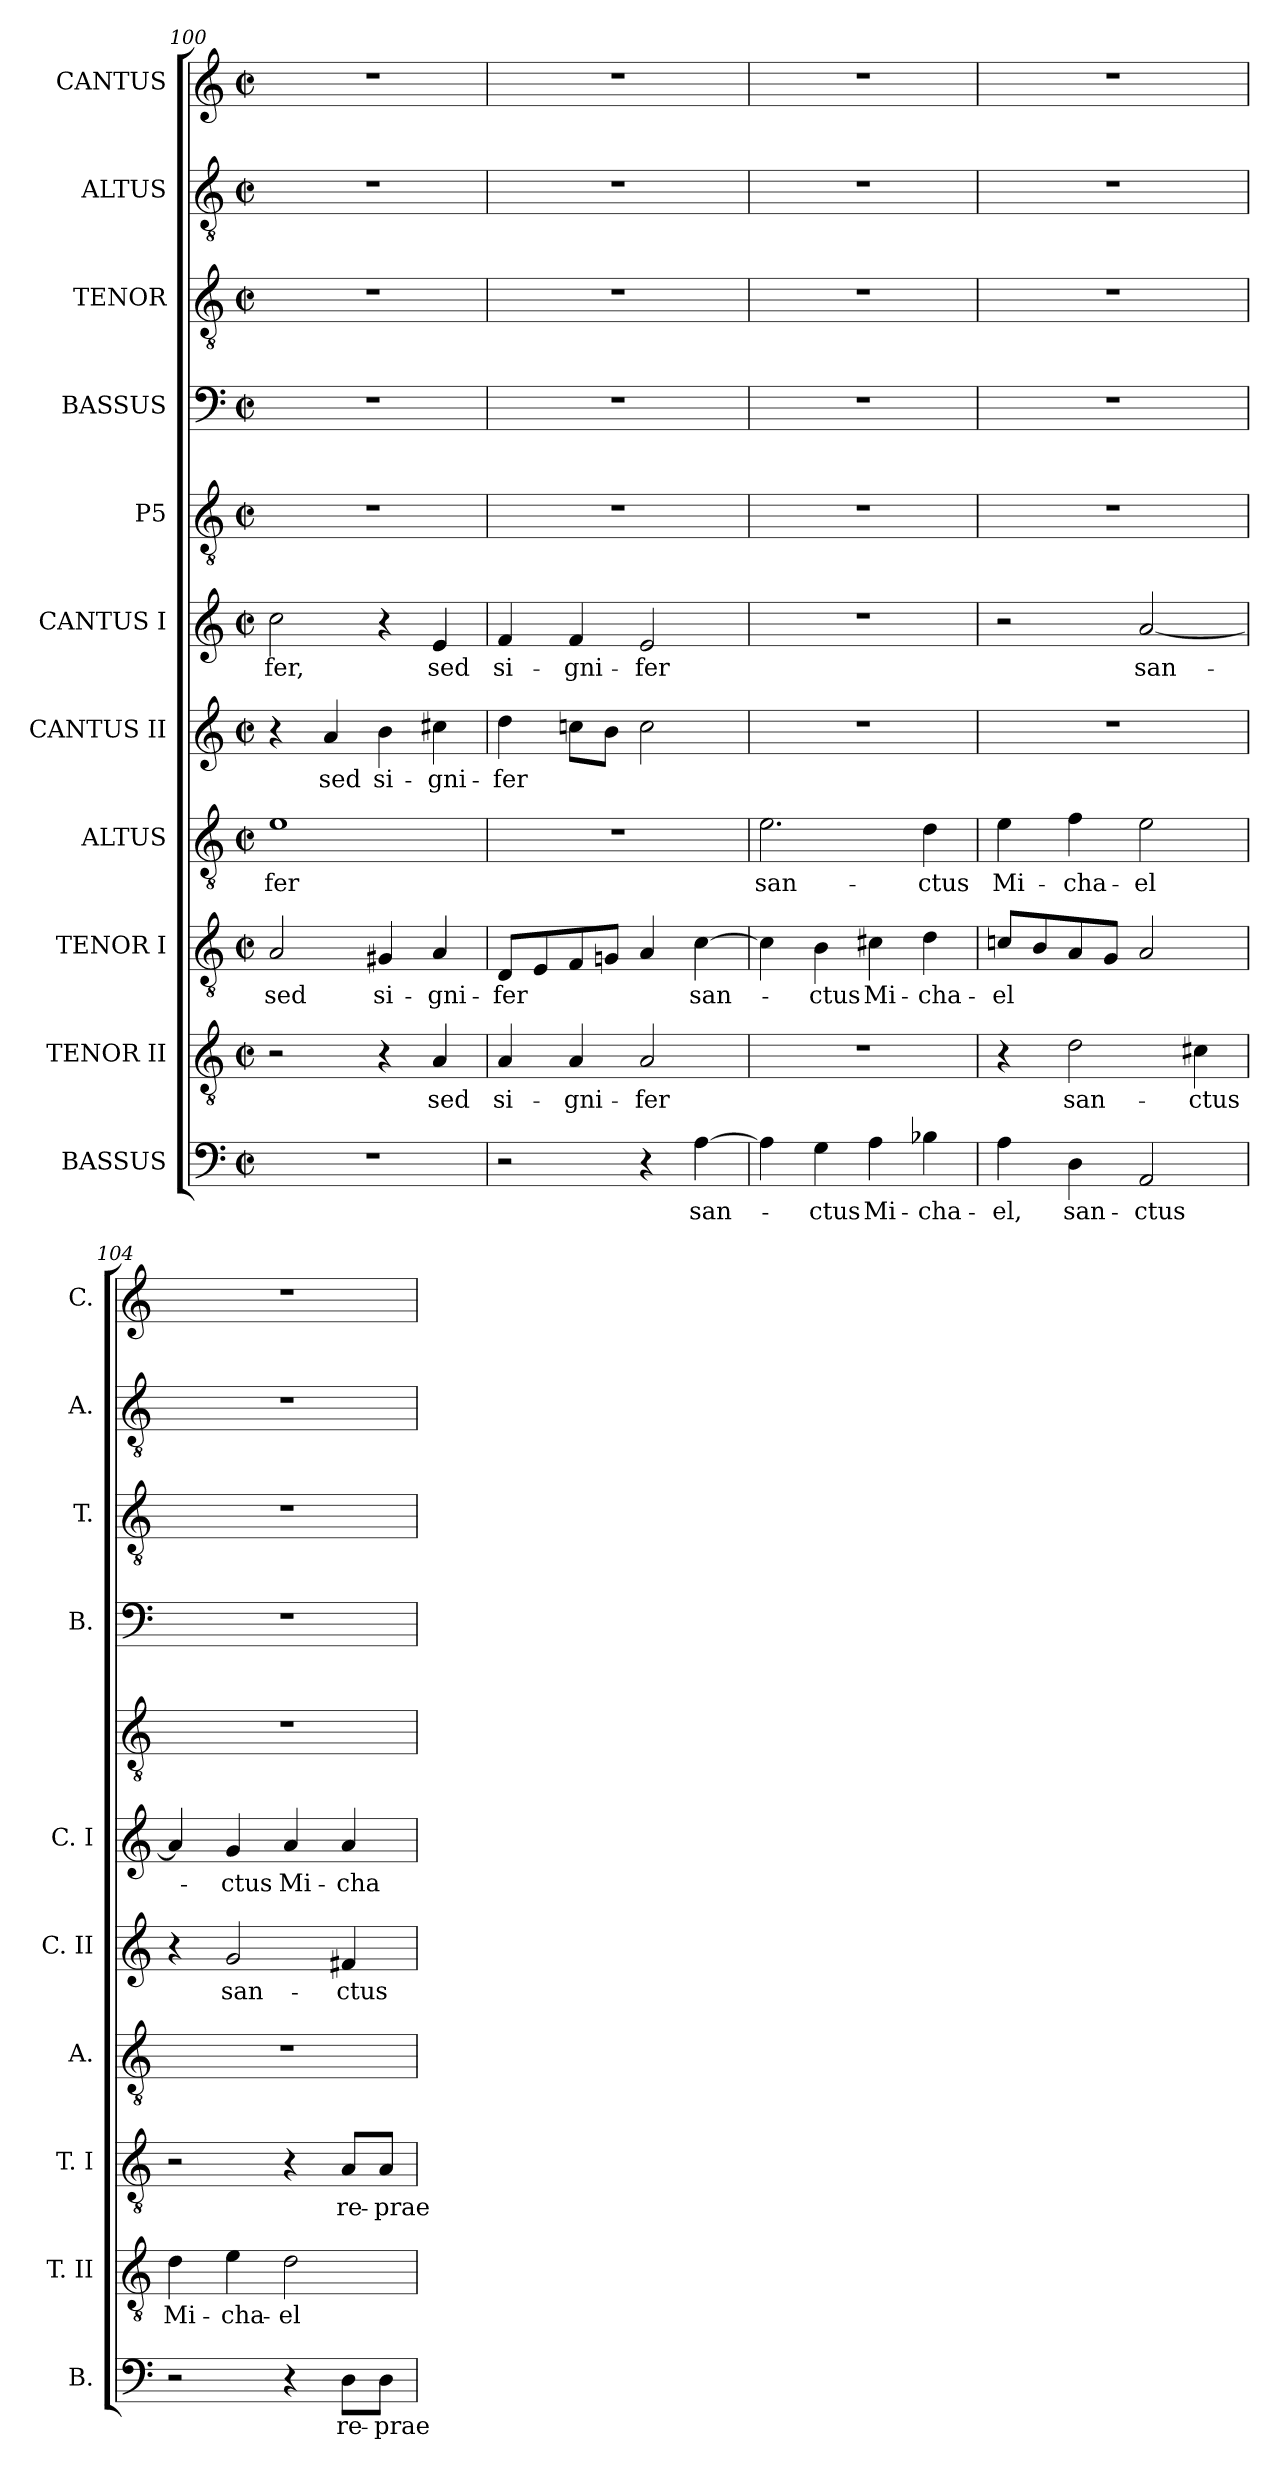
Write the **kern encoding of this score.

**kern	**text	**kern	**text	**kern	**text	**kern	**text	**kern	**text	**kern	**text	**kern	**kern	**kern	**kern	**kern
*part11	*part11	*part10	*part10	*part9	*part9	*part8	*part8	*part7	*part7	*part6	*part6	*part5	*part4	*part3	*part2	*part1
*staff11	*staff11	*staff10	*staff10	*staff9	*staff9	*staff8	*staff8	*staff7	*staff7	*staff6	*staff6	*staff5	*staff4	*staff3	*staff2	*staff1
*I"BASSUS	*	*I"TENOR II	*	*I"TENOR I	*	*I"ALTUS	*	*I"CANTUS II	*	*I"CANTUS I	*	*I"P5	*I"BASSUS	*I"TENOR	*I"ALTUS	*I"CANTUS
*I'B.	*	*I'T. II	*	*I'T. I	*	*I'A.	*	*I'C. II	*	*I'C. I	*	*	*I'B.	*I'T.	*I'A.	*I'C.
*clefF4	*	*clefGv2	*	*clefGv2	*	*clefGv2	*	*clefG2	*	*clefG2	*	*clefGv2	*clefF4	*clefGv2	*clefGv2	*clefG2
*	*	*ITrd7c12	*	*ITrd7c12	*	*ITrd7c12	*	*	*	*	*	*ITrd7c12	*	*ITrd7c12	*ITrd7c12	*
*k[]	*	*k[]	*	*k[]	*	*k[]	*	*k[]	*	*k[]	*	*k[]	*k[]	*k[]	*k[]	*k[]
*a:	*	*a:	*	*a:	*	*a:	*	*a:	*	*a:	*	*a:	*a:	*a:	*a:	*a:
*M2/2	*	*M2/2	*	*M2/2	*	*M2/2	*	*M2/2	*	*M2/2	*	*M2/2	*M2/2	*M2/2	*M2/2	*M2/2
*met(c|)	*	*met(c|)	*	*met(c|)	*	*met(c|)	*	*met(c|)	*	*met(c|)	*	*met(c|)	*met(c|)	*met(c|)	*met(c|)	*met(c|)
=100	=100	=100	=100	=100	=100	=100	=100	=100	=100	=100	=100	=100	=100	=100	=100	=100
!	!	!	!	!	!LO:LY:b:color=#000000	!	!	!	!	!	!	!	!	!	!	!
!	!	!	!	!	!	!	!LO:LY:b:color=#000000	!	!	!	!	!	!	!	!	!
!	!	!	!	!	!	!	!	!	!	!	!LO:LY:b:color=#000000	!	!	!	!	!
1r	.	2r	.	2AAi/	sed	1Ei	-fer	4r	.	2cci\	-fer,	1r	1r	1r	1r	1r
!	!	!	!	!	!	!	!	!	!LO:LY:b:color=#000000	!	!	!	!	!	!	!
.	.	.	.	.	.	.	.	4ai/	sed	.	.	.	.	.	.	.
!	!	!	!	!	!LO:LY:b:color=#000000	!	!	!	!	!	!	!	!	!	!	!
!	!	!	!	!	!	!	!	!	!LO:LY:b:color=#000000	!	!	!	!	!	!	!
.	.	4r	.	4GG#Xi/	si-	.	.	4bi\	si-	4r	.	.	.	.	.	.
!	!	!	!LO:LY:b:color=#000000	!	!	!	!	!	!	!	!	!	!	!	!	!
!	!	!	!	!	!LO:LY:b:color=#000000	!	!	!	!	!	!	!	!	!	!	!
!	!	!	!	!	!	!	!	!	!LO:LY:b:color=#000000	!	!	!	!	!	!	!
!	!	!	!	!	!	!	!	!	!	!	!LO:LY:b:color=#000000	!	!	!	!	!
.	.	4AAi/	sed	4AAi/	-gni-	.	.	4cc#Xi\	-gni-	4ei/	sed	.	.	.	.	.
=101	=101	=101	=101	=101	=101	=101	=101	=101	=101	=101	=101	=101	=101	=101	=101	=101
!	!	!	!LO:LY:b:color=#000000	!	!	!	!	!	!	!	!	!	!	!	!	!
!	!	!	!	!	!LO:LY:b:color=#000000	!	!	!	!	!	!	!	!	!	!	!
!	!	!	!	!	!	!	!	!	!LO:LY:b:color=#000000	!	!	!	!	!	!	!
!	!	!	!	!	!	!	!	!	!	!	!LO:LY:b:color=#000000	!	!	!	!	!
2r	.	4AAi/	si-	8DDi/L	-fer	1r	.	4ddi\	-fer	4fi/	si-	1r	1r	1r	1r	1r
.	.	.	.	8EEi/	.	.	.	.	.	.	.	.	.	.	.	.
!	!	!	!LO:LY:b:color=#000000	!	!	!	!	!	!	!	!	!	!	!	!	!
!	!	!	!	!	!	!	!	!	!	!	!LO:LY:b:color=#000000	!	!	!	!	!
.	.	4AAi/	-gni-	8FFi/	.	.	.	8ccni\L	.	4fi/	-gni-	.	.	.	.	.
.	.	.	.	8GGni/J	.	.	.	8bi\J	.	.	.	.	.	.	.	.
!	!	!	!LO:LY:b:color=#000000	!	!	!	!	!	!	!	!	!	!	!	!	!
!	!	!	!	!	!	!	!	!	!	!	!LO:LY:b:color=#000000	!	!	!	!	!
4r	.	2AAi/	-fer	4AAi/	.	.	.	2cci\	.	2ei/	-fer	.	.	.	.	.
!	!LO:LY:b:color=#000000	!	!	!	!	!	!	!	!	!	!	!	!	!	!	!
!	!	!	!	!	!LO:LY:b:color=#000000	!	!	!	!	!	!	!	!	!	!	!
[4Ai\	san-	.	.	[4Ci\	san-	.	.	.	.	.	.	.	.	.	.	.
=102	=102	=102	=102	=102	=102	=102	=102	=102	=102	=102	=102	=102	=102	=102	=102	=102
!	!	!	!	!	!	!	!LO:LY:b:color=#000000	!	!	!	!	!	!	!	!	!
4Ai\]	.	1r	.	4Ci\]	.	2.Ei\	san-	1r	.	1r	.	1r	1r	1r	1r	1r
!	!LO:LY:b:color=#000000	!	!	!	!	!	!	!	!	!	!	!	!	!	!	!
!	!	!	!	!	!LO:LY:b:color=#000000	!	!	!	!	!	!	!	!	!	!	!
4Gi\	-ctus	.	.	4BBi\	-ctus	.	.	.	.	.	.	.	.	.	.	.
!	!LO:LY:b:color=#000000	!	!	!	!	!	!	!	!	!	!	!	!	!	!	!
!	!	!	!	!	!LO:LY:b:color=#000000	!	!	!	!	!	!	!	!	!	!	!
4Ai\	Mi-	.	.	4C#Xi\	Mi-	.	.	.	.	.	.	.	.	.	.	.
!	!LO:LY:b:color=#000000	!	!	!	!	!	!	!	!	!	!	!	!	!	!	!
!	!	!	!	!	!LO:LY:b:color=#000000	!	!	!	!	!	!	!	!	!	!	!
!	!	!	!	!	!	!	!LO:LY:b:color=#000000	!	!	!	!	!	!	!	!	!
4B-Xi\	-cha-	.	.	4Di\	-cha-	4Di\	-ctus	.	.	.	.	.	.	.	.	.
=103	=103	=103	=103	=103	=103	=103	=103	=103	=103	=103	=103	=103	=103	=103	=103	=103
!	!LO:LY:b:color=#000000	!	!	!	!	!	!	!	!	!	!	!	!	!	!	!
!	!	!	!	!	!LO:LY:b:color=#000000	!	!	!	!	!	!	!	!	!	!	!
!	!	!	!	!	!	!	!LO:LY:b:color=#000000	!	!	!	!	!	!	!	!	!
4Ai\	-el,	4r	.	8Cni/L	-el	4Ei\	Mi-	1r	.	2r	.	1r	1r	1r	1r	1r
.	.	.	.	8BBi/	.	.	.	.	.	.	.	.	.	.	.	.
!	!LO:LY:b:color=#000000	!	!	!	!	!	!	!	!	!	!	!	!	!	!	!
!	!	!	!LO:LY:b:color=#000000	!	!	!	!	!	!	!	!	!	!	!	!	!
!	!	!	!	!	!	!	!LO:LY:b:color=#000000	!	!	!	!	!	!	!	!	!
4Di\	san-	2Di\	san-	8AAi/	.	4Fi\	-cha-	.	.	.	.	.	.	.	.	.
.	.	.	.	8GGi/J	.	.	.	.	.	.	.	.	.	.	.	.
!	!LO:LY:b:color=#000000	!	!	!	!	!	!	!	!	!	!	!	!	!	!	!
!	!	!	!	!	!	!	!LO:LY:b:color=#000000	!	!	!	!	!	!	!	!	!
!	!	!	!	!	!	!	!	!	!	!	!LO:LY:b:color=#000000	!	!	!	!	!
2AAi/	-ctus	.	.	2AAi/	.	2Ei\	-el	.	.	[2ai/	san-	.	.	.	.	.
!	!	!	!LO:LY:b:color=#000000	!	!	!	!	!	!	!	!	!	!	!	!	!
.	.	4C#Xi\	-ctus	.	.	.	.	.	.	.	.	.	.	.	.	.
=104	=104	=104	=104	=104	=104	=104	=104	=104	=104	=104	=104	=104	=104	=104	=104	=104
!	!	!	!LO:LY:b:color=#000000	!	!	!	!	!	!	!	!	!	!	!	!	!
2r	.	4Di\	Mi-	2r	.	1r	.	4r	.	4ai/]	.	1r	1r	1r	1r	1r
!	!	!	!LO:LY:b:color=#000000	!	!	!	!	!	!	!	!	!	!	!	!	!
!	!	!	!	!	!	!	!	!	!LO:LY:b:color=#000000	!	!	!	!	!	!	!
!	!	!	!	!	!	!	!	!	!	!	!LO:LY:b:color=#000000	!	!	!	!	!
.	.	4Ei\	-cha-	.	.	.	.	2gi/	san-	4gi/	-ctus	.	.	.	.	.
!	!	!	!LO:LY:b:color=#000000	!	!	!	!	!	!	!	!	!	!	!	!	!
!	!	!	!	!	!	!	!	!	!	!	!LO:LY:b:color=#000000	!	!	!	!	!
4r	.	2Di\	-el	4r	.	.	.	.	.	4ai/	Mi-	.	.	.	.	.
!	!LO:LY:b:color=#000000	!	!	!	!	!	!	!	!	!	!	!	!	!	!	!
!	!	!	!	!	!LO:LY:b:color=#000000	!	!	!	!	!	!	!	!	!	!	!
!	!	!	!	!	!	!	!	!	!LO:LY:b:color=#000000	!	!	!	!	!	!	!
!	!	!	!	!	!	!	!	!	!	!	!LO:LY:b:color=#000000	!	!	!	!	!
8Di\L	re-	.	.	8AAi/L	re-	.	.	4f#Xi/	-ctus	4ai/	-cha-	.	.	.	.	.
!	!LO:LY:b:color=#000000	!	!	!	!	!	!	!	!	!	!	!	!	!	!	!
!	!	!	!	!	!LO:LY:b:color=#000000	!	!	!	!	!	!	!	!	!	!	!
8Di\J	-prae-	.	.	8AAi/J	-prae-	.	.	.	.	.	.	.	.	.	.	.
=	=	=	=	=	=	=	=	=	=	=	=	=	=	=	=	=
*-	*-	*-	*-	*-	*-	*-	*-	*-	*-	*-	*-	*-	*-	*-	*-	*-
